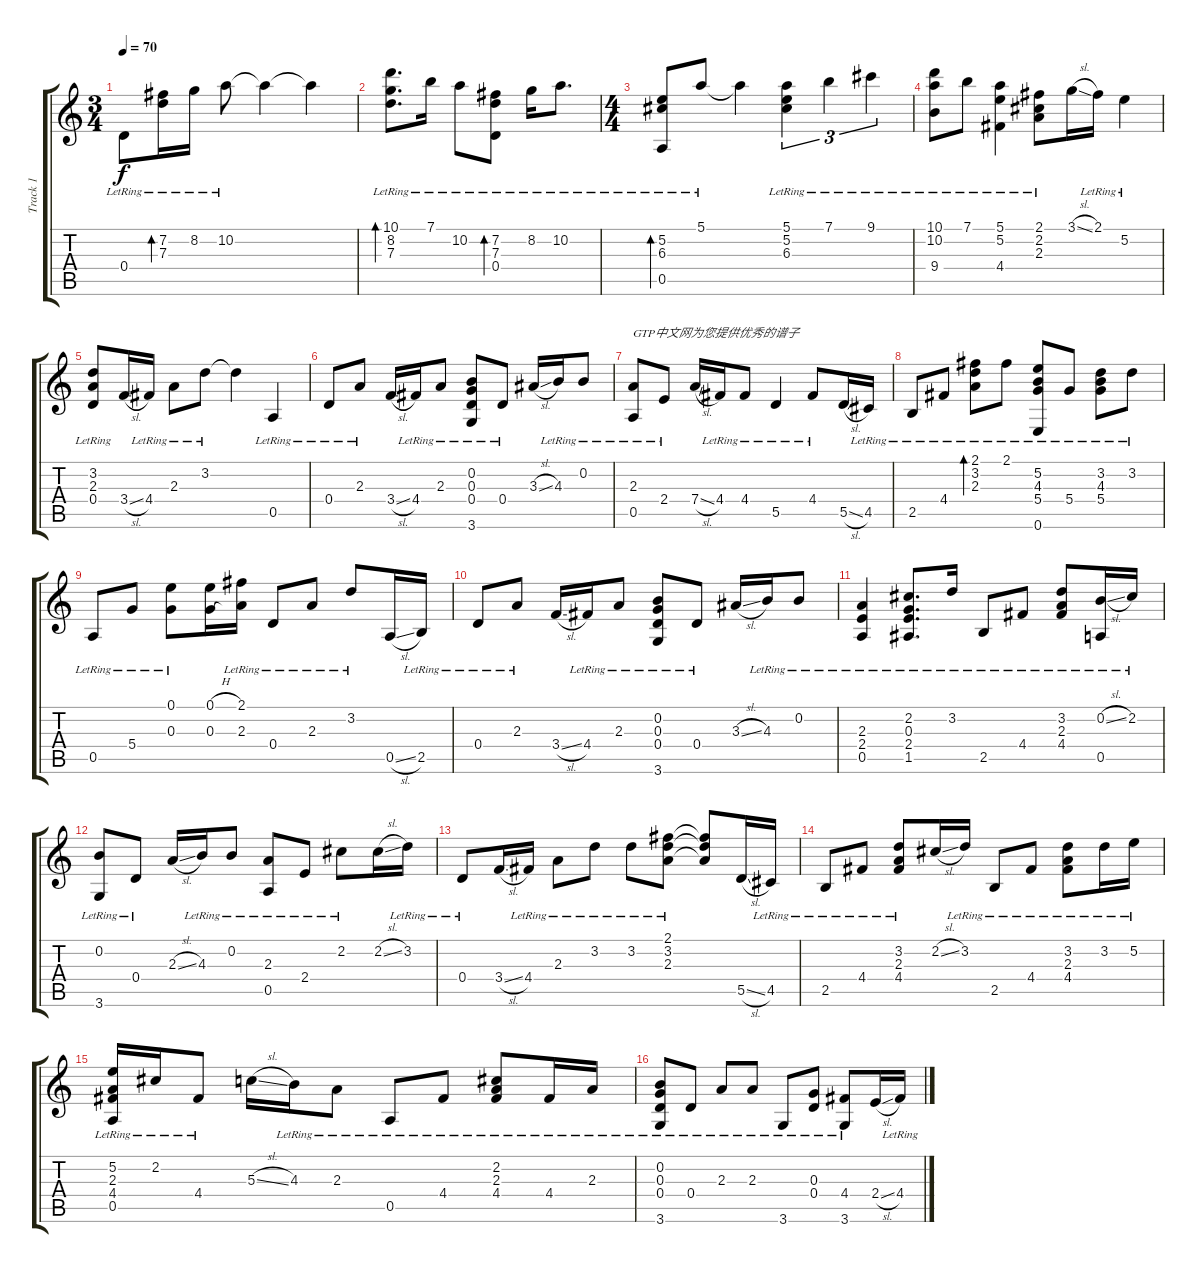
\track ("Track 1" "Track 1") {instrument acousticguitarnylon}
\staff {score tabs}
\tuning (E4 B3 G3 D3 A2 E2) {hide}
\ts (3 4)
\tempo 70
\clef g2
\ks c
0.4{lr}.8{dy f instrument acousticguitarnylon} (7.2{lr} 7.3{lr}).16{bd 480} 8.2{lr}.16 10.2{lr}.8 10.2{t}.4 10.2{t}.4 |
(10.1{lr} 8.2{lr} 7.3{lr}).8{d bd 480} 7.1{lr}.16 10.2{lr}.8 (7.2{lr} 7.3{lr} 0.4{lr}).8{bd 480} 8.2{lr}.16 10.2{lr}.8{d} |
\ts (4 4)
(5.2{lr} 6.3{lr} 0.5{lr}).8{bd 480} 5.1{lr}.8 5.1{t}.4 (5.1{lr} 5.2{lr} 6.3{lr}).4{tu (3 2)} 7.1{lr}.4{tu (3 2)} 9.1{lr}.4{tu (3 2)} |
(10.1{lr} 10.2{lr} 9.4{lr}).8 7.1{lr}.8 (5.1{lr} 5.2{lr} 4.4{lr}).4 (2.1{lr} 2.2{lr} 2.3{lr}).8 3.1{sl}.16 2.1{lr}.16 5.2{lr}.4 |
(3.2{lr} 2.3{lr} 0.4{lr}).8 3.4{sl}.16 4.4{lr}.16 2.3{lr}.8 3.2{lr}.8 3.2{t}.4 0.5{lr}.4 |
0.4{lr}.8 2.3{lr}.8 3.4{sl}.16 4.4{lr}.16 2.3{lr}.8 (0.2{lr} 0.3{lr} 0.4{lr} 3.6{lr}).8 0.4{lr}.8 3.3{sl}.16 4.3{lr}.16 0.2{lr}.8 |
(2.3{lr} 0.5{lr}).8{txt "GTP中文网为您提供优秀的谱子"} 2.4{lr}.8 7.4{sl}.16 4.4{lr}.16 4.4{lr}.8 5.5{lr}.4 4.4{lr}.8 5.5{sl}.16 4.5{lr}.16 |
2.5{lr}.8 4.4{lr}.8 (2.1{lr} 3.2{lr} 2.3{lr}).8{bd 480} 2.1{lr}.8 (5.2{lr} 4.3{lr} 5.4{lr} 0.6{lr}).8 5.4{lr}.8 (3.2{lr} 4.3{lr} 5.4{lr}).8 3.2{lr}.8 |
0.5{lr}.8 5.4{lr}.8 (0.1{lr} 0.3{lr}).8 (0.1{h} 0.3{h}).16 (2.1{lr} 2.3{lr}).16 0.4{lr}.8 2.3{lr}.8 3.2{lr}.8 0.5{sl}.16 2.5{lr}.16 |
0.4{lr}.8 2.3{lr}.8 3.4{sl}.16 4.4{lr}.16 2.3{lr}.8 (0.2{lr} 0.3{lr} 0.4{lr} 3.6{lr}).8 0.4{lr}.8 3.3{sl}.16 4.3{lr}.16 0.2{lr}.8 |
(2.3{lr} 2.4{lr} 0.5{lr}).4 (2.2{lr} 0.3{lr} 2.4{lr} 1.5{lr}).8{d} 3.2{lr}.16 2.5{lr}.8 4.4{lr}.8 (3.2{lr} 2.3{lr} 4.4{lr}).8 (0.2{sl} 0.5{lr}).16 2.2{lr}.16 |
(0.2{lr} 3.6{lr}).8 0.4{lr}.8 2.3{sl}.16 4.3{lr}.16 0.2{lr}.8 (2.3{lr} 0.5{lr}).8 2.4{lr}.8 2.2{lr}.8 2.2{sl}.16 3.2{lr}.16 |
0.4{lr}.8 3.4{sl}.16 4.4{lr}.16 2.3{lr}.8 3.2{lr}.8 3.2{lr}.8 (2.1{lr} 3.2{lr} 2.3{lr}).8 (2.1{t} 3.2{t} 2.3{t}).8 5.5{sl}.16 4.5{lr}.16 |
2.5{lr}.8 4.4{lr}.8 (3.2{lr} 2.3{lr} 4.4{lr}).8 2.2{sl}.16 3.2{lr}.16 2.5{lr}.8 4.4{lr}.8 (3.2{lr} 2.3{lr} 4.4{lr}).8 3.2{lr}.16 5.2{lr}.16 |
(5.2{lr} 2.3{lr} 4.4{lr} 0.5{lr}).16 2.2{lr}.16 4.4{lr}.8 5.3{sl}.16 4.3{lr}.16 2.3{lr}.8 0.5{lr}.8 4.4{lr}.8 (2.2{lr} 2.3{lr} 4.4{lr}).8 4.4{lr}.16 2.3{lr}.16 |
(0.2{lr} 0.3{lr} 0.4{lr} 3.6{lr}).8 0.4{lr}.8 2.3{lr}.8 2.3{lr}.8 3.6{lr}.8 (0.3{lr} 0.4{lr}).8 (4.4{lr} 3.6{lr}).8 2.4{sl}.16 4.4{lr}.16
